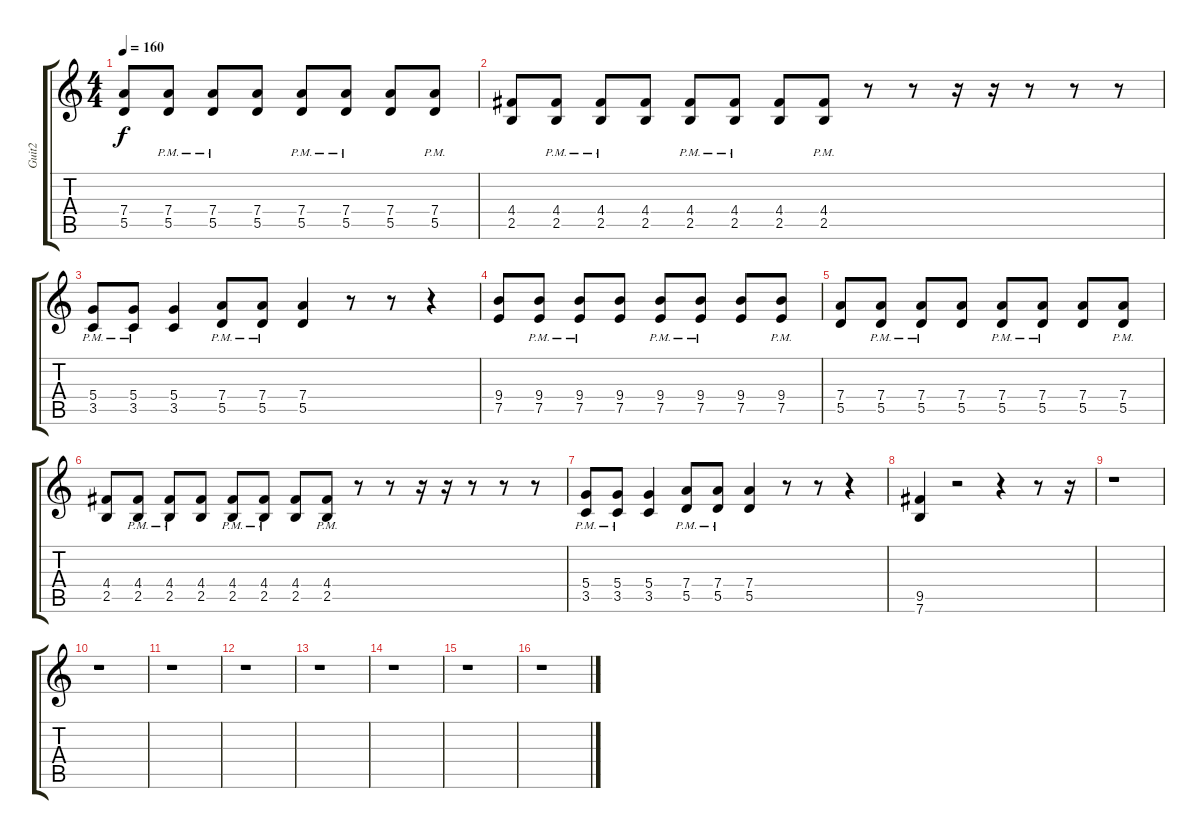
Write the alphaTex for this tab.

\track ("Guit2" "Guit2") {instrument overdrivenguitar}
\staff {score tabs}
\tuning (E4 B3 G3 D3 A2 E2) {hide}
\ts (4 4)
\tempo 160
\clef g2
\ks c
(7.4 5.5).8{dy f} (7.4{pm} 5.5{pm}).8 (7.4{pm} 5.5{pm}).8 (7.4 5.5).8 (7.4{pm} 5.5{pm}).8 (7.4{pm} 5.5{pm}).8 (7.4 5.5).8 (7.4{pm} 5.5{pm}).8 |
(4.4 2.5).8 (4.4{pm} 2.5{pm}).8 (4.4{pm} 2.5{pm}).8 (4.4 2.5).8 (4.4{pm} 2.5{pm}).8 (4.4{pm} 2.5{pm}).8 (4.4 2.5).8 (4.4{pm} 2.5{pm}).8 r.8 r.8 r.16 r.16 r.8 r.8 r.8 |
(5.4{pm} 3.5{pm}).8 (5.4{pm} 3.5{pm}).8 (5.4 3.5).4 (7.4{pm} 5.5{pm}).8 (7.4{pm} 5.5{pm}).8 (7.4 5.5).4 r.8 r.8 r.4 |
(9.4 7.5).8 (9.4{pm} 7.5{pm}).8 (9.4{pm} 7.5{pm}).8 (9.4 7.5).8 (9.4{pm} 7.5{pm}).8 (9.4{pm} 7.5{pm}).8 (9.4 7.5).8 (9.4{pm} 7.5{pm}).8 |
(7.4 5.5).8 (7.4{pm} 5.5{pm}).8 (7.4{pm} 5.5{pm}).8 (7.4 5.5).8 (7.4{pm} 5.5{pm}).8 (7.4{pm} 5.5{pm}).8 (7.4 5.5).8 (7.4{pm} 5.5{pm}).8 |
(4.4 2.5).8 (4.4{pm} 2.5{pm}).8 (4.4{pm} 2.5{pm}).8 (4.4 2.5).8 (4.4{pm} 2.5{pm}).8 (4.4{pm} 2.5{pm}).8 (4.4 2.5).8 (4.4{pm} 2.5{pm}).8 r.8 r.8 r.16 r.16 r.8 r.8 r.8 |
(5.4{pm} 3.5{pm}).8 (5.4{pm} 3.5{pm}).8 (5.4 3.5).4 (7.4{pm} 5.5{pm}).8 (7.4{pm} 5.5{pm}).8 (7.4 5.5).4 r.8 r.8 r.4 |
(9.5 7.6).4 r.2 r.4 r.8 r.16 |
r.1 |
r.1 |
r.1 |
r.1 |
r.1 |
r.1 |
r.1 |
r.1
